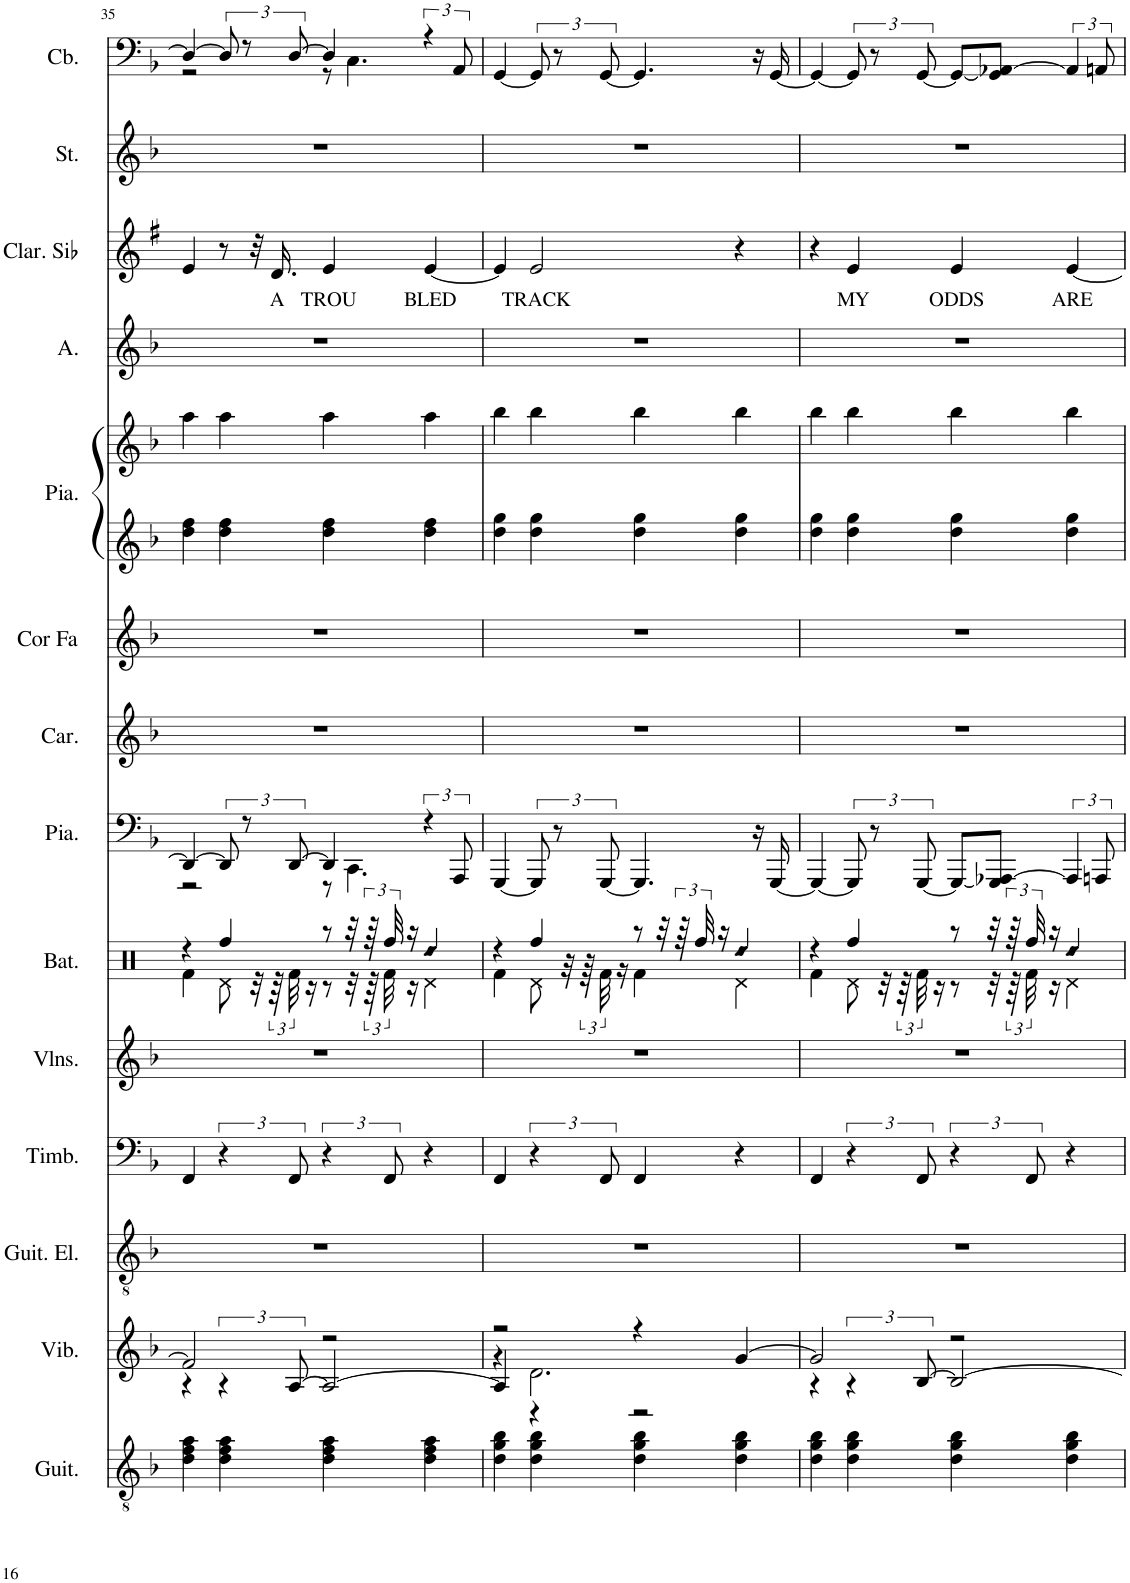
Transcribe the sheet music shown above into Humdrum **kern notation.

**kern	**kern	**kern	**kern	**kern	**kern	**kern	**kern	**kern	**kern	**kern	**kern	**kern	**text	**kern	**kern
*part14	*part13	*part12	*part11	*part10	*part9	*part8	*part7	*part6	*part5	*part5	*part4	*part3	*part3	*part2	*part1
*staff15	*staff14	*staff13	*staff12	*staff11	*staff10	*staff9	*staff8	*staff7	*staff6	*staff5	*staff4	*staff3	*staff3	*staff2	*staff1
*I"Guitare acoustique, Acoustic Guitar (steel)	*I"Vibraphone, Vibraphone	*I"Guitare électrique, Electric Guitar (clean)	*I"Timbales, Timpani Ensemble	*I"Violons, String Ensemble 1	*I"Batterie, Drums	*I"Piano, Bright Acoustic Piano	*I"Carillon, Tubular Bells	*I"Cor en Fa, French Horn	*I"Piano, Acoustic Grand Piano	*	*I"Alto, Choir Aahs	*I"Clarinette en Sib	*	*I"Cordes, String Ensemble 2	*I"Contrebasse, Acoustic Bass
*I'Guit.	*I'Vib.	*I'Guit. El.	*I'Timb.	*I'Vlns.	*I'Bat.	*I'Pia.	*I'Car.	*I'Cor Fa	*I'Pia.	*	*I'A.	*I'Clar. Sib	*	*I'St.	*I'Cb.
!!LO:PB:g=z
*clefGv2	*clefG2	*clefGv2	*clefF4	*clefG2	*clefX	*clefF4	*clefG2	*clefG2	*clefG2	*clefG2	*clefG2	*clefG2	*	*clefG2	*clefF4
*	*	*	*	*	*	*	*	*Trd4c7	*	*	*	*Trd1c2	*	*	*Trd7c12
*k[b-]	*k[b-]	*k[b-]	*k[b-]	*k[b-]	*k[]	*k[b-]	*k[b-]	*k[b-]	*k[b-]	*k[b-]	*k[b-]	*k[f#]	*	*k[b-]	*k[b-]
*M4/4	*M4/4	*M4/4	*M4/4	*M4/4	*M4/4	*M4/4	*M4/4	*M4/4	*M4/4	*M4/4	*M4/4	*M4/4	*	*M4/4	*M4/4
=35	=35	=35	=35	=35	=35	=35	=35	=35	=35	=35	=35	=35	=35	=35	=35
*	*^	*	*	*	*^	*^	*	*	*	*	*	*	*	*	*^
4d\ 4f\ 4a\	2f/]	4r	1r	4FF/	1r	4r	4Rf\	4DD/_	2r	1r	1r	4dd\ 4ff\	4aa\	1r	4e/	.	1r	4D/_	2r
4d\ 4f\ 4a\	.	6r	.	6r	.	4Rff/	8Rd\	12DD/]	.	.	.	4dd\ 4ff\	4aa\	.	8r	.	.	12D/]	.
.	.	.	.	.	.	.	.	12r	.	.	.	.	.	.	.	.	.	12r	.
.	.	.	.	.	.	.	32r	.	.	.	.	.	.	.	32r	.	.	.	.
!	!	!	!	!	!	!	!	!	!	!	!	!	!	!	!	!LO:LY:b	!	!	!
.	.	.	.	.	.	.	96r	.	.	.	.	.	.	.	16.d/	A	.	.	.
.	.	[12A/	.	12FF/	.	.	48Rf\	[12DD/	.	.	.	.	.	.	.	.	.	[12D/	.
.	.	.	.	.	.	.	16r	.	.	.	.	.	.	.	.	.	.	.	.
!	!	!	!	!	!	!	!	!	!	!	!	!	!	!	!	!LO:LY:b	!	!	!
4d\ 4f\ 4a\	2r	2A/_	.	6r	.	8r	8r	4DD/]	8r	.	.	4dd\ 4ff\	4aa\	.	4e/	TROU	.	4D/]	8r
.	.	.	.	.	.	32r	32r	.	4.CC\	.	.	.	.	.	.	.	.	.	4.C\
.	.	.	.	.	.	96r	96r	.	.	.	.	.	.	.	.	.	.	.	.
.	.	.	.	12FF/	.	48Rff/	48Rf\	.	.	.	.	.	.	.	.	.	.	.	.
.	.	.	.	.	.	16r	16r	.	.	.	.	.	.	.	.	.	.	.	.
!	!	!	!	!	!	!LO:N:head=diamond	!	!	!	!	!	!	!	!	!	!LO:LY:b	!	!	!
4d\ 4f\ 4a\	.	.	.	4r	.	4Rdd/	4Rd\	6r	.	.	.	4dd\ 4ff\	4aa\	.	[4e/	BLED	.	6r	.
.	.	.	.	.	.	.	.	12AAA/	.	.	.	.	.	.	.	.	.	12AA/	.
*	*	*	*	*	*	*	*	*v	*v	*	*	*	*	*	*	*	*	*v	*v
=36	=36	=36	=36	=36	=36	=36	=36	=36	=36	=36	=36	=36	=36	=36	=36	=36	=36
*	*	*^	*	*	*	*	*	*	*	*	*	*	*	*	*	*	*
4d\ 4g\ 4b-\	2r	4r	4A/]	1r	4FF/	1r	4r	4Rf\	[4GGG/	1r	1r	4dd\ 4gg\	4bb-\	1r	4e/]	.	1r	[4GG/
!	!	!	!	!	!	!	!	!	!	!	!	!	!	!	!	!LO:LY:b	!	!
4d\ 4g\ 4b-\	.	2.d\	4r	.	6r	.	4Rff/	8Rd\	12GGG/]	.	.	4dd\ 4gg\	4bb-\	.	2e/	TRACK	.	12GG/]
.	.	.	.	.	.	.	.	.	12r	.	.	.	.	.	.	.	.	12r
.	.	.	.	.	.	.	.	32r	.	.	.	.	.	.	.	.	.	.
.	.	.	.	.	.	.	.	96r	.	.	.	.	.	.	.	.	.	.
.	.	.	.	.	12FF/	.	.	48Rf\	[12GGG/	.	.	.	.	.	.	.	.	[12GG/
.	.	.	.	.	.	.	.	16r	.	.	.	.	.	.	.	.	.	.
4d\ 4g\ 4b-\	4r	.	2r	.	4FF/	.	8r	4Rf\	4.GGG/]	.	.	4dd\ 4gg\	4bb-\	.	.	.	.	4.GG/]
.	.	.	.	.	.	.	32r	.	.	.	.	.	.	.	.	.	.	.
.	.	.	.	.	.	.	96r	.	.	.	.	.	.	.	.	.	.	.
.	.	.	.	.	.	.	48Rff/	.	.	.	.	.	.	.	.	.	.	.
.	.	.	.	.	.	.	16r	.	.	.	.	.	.	.	.	.	.	.
!	!	!	!	!	!	!	!LO:N:head=diamond	!	!	!	!	!	!	!	!	!	!	!
4d\ 4g\ 4b-\	[4g/	.	.	.	4r	.	4Rdd/	4Rd\	.	.	.	4dd\ 4gg\	4bb-\	.	4r	.	.	.
.	.	.	.	.	.	.	.	.	16r	.	.	.	.	.	.	.	.	16r
.	.	.	.	.	.	.	.	.	[16GGG/	.	.	.	.	.	.	.	.	[16GG/
*	*	*v	*v	*	*	*	*	*	*	*	*	*	*	*	*	*	*	*
=37	=37	=37	=37	=37	=37	=37	=37	=37	=37	=37	=37	=37	=37	=37	=37	=37	=37
4d\ 4g\ 4b-\	2g/]	4r	1r	4FF/	1r	4r	4Rf\	4GGG/_	1r	1r	4dd\ 4gg\	4bb-\	1r	4r	.	1r	4GG/_
!	!	!	!	!	!	!	!	!	!	!	!	!	!	!	!LO:LY:b	!	!
4d\ 4g\ 4b-\	.	6r	.	6r	.	4Rff/	8Rd\	12GGG/]	.	.	4dd\ 4gg\	4bb-\	.	4e/	MY	.	12GG/]
.	.	.	.	.	.	.	.	12r	.	.	.	.	.	.	.	.	12r
.	.	.	.	.	.	.	32r	.	.	.	.	.	.	.	.	.	.
.	.	.	.	.	.	.	96r	.	.	.	.	.	.	.	.	.	.
.	.	[12B-/	.	12FF/	.	.	48Rf\	[12GGG/	.	.	.	.	.	.	.	.	[12GG/
.	.	.	.	.	.	.	16r	.	.	.	.	.	.	.	.	.	.
!	!	!	!	!	!	!	!	!	!	!	!	!	!	!	!LO:LY:b	!	!
4d\ 4g\ 4b-\	2r	2B-/_	.	6r	.	8r	8r	8GGG/L_	.	.	4dd\ 4gg\	4bb-\	.	4e/	ODDS	.	8GG/L_
.	.	.	.	.	.	32r	32r	8GGG/] [8AAA-X/J	.	.	.	.	.	.	.	.	8GG/] [8AA-X/J
.	.	.	.	.	.	96r	96r	.	.	.	.	.	.	.	.	.	.
.	.	.	.	12FF/	.	48Rff/	48Rf\	.	.	.	.	.	.	.	.	.	.
.	.	.	.	.	.	16r	16r	.	.	.	.	.	.	.	.	.	.
!	!	!	!	!	!	!LO:N:head=diamond	!	!	!	!	!	!	!	!	!LO:LY:b	!	!
4d\ 4g\ 4b-\	.	.	.	4r	.	4Rdd/	4Rd\	6AAA-/]	.	.	4dd\ 4gg\	4bb-\	.	[4e/	ARE	.	6AA-/]
.	.	.	.	.	.	.	.	12AAAn/	.	.	.	.	.	.	.	.	12AAn/
*	*v	*v	*	*	*	*v	*v	*	*	*	*	*	*	*	*	*	*
=	=	=	=	=	=	=	=	=	=	=	=	=	=	=	=
*-	*-	*-	*-	*-	*-	*-	*-	*-	*-	*-	*-	*-	*-	*-	*-
